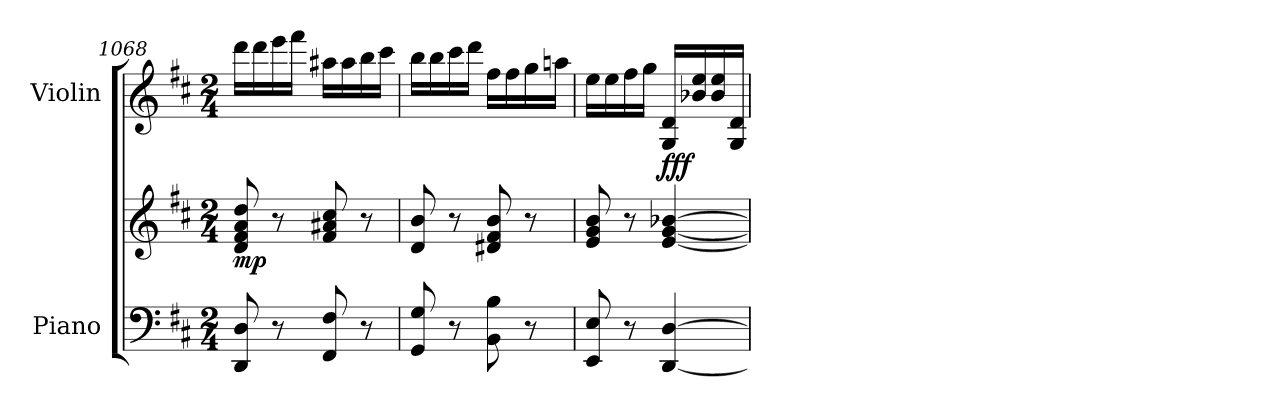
**kern	**kern	**dynam	**kern	**dynam
*part2	*part2	*part2	*part1	*part1
*staff3	*staff2	*staff2/3	*staff1	*staff1
*I"Piano	*	*	*I"Violin	*
*I'Pno.	*	*	*I'Vln.	*
!!LO:PB:g=z
*clefF4	*clefG2	*	*clefG2	*
*k[f#c#]	*k[f#c#]	*	*k[f#c#]	*
*M2/4	*M2/4	*	*M2/4	*
=1068	=1068	=1068	=1068	=1068
!	!	!LO:DY:b	!	!
8DD/ 8D/	8d/ 8f#/ 8a/ 8dd/	mp	16ddd\LL	.
.	.	.	16ddd\	.
8r	8r	.	16eee\	.
.	.	.	16fff#\JJ	.
8FF#/ 8F#/	8f#/ 8a#X/ 8cc#/	.	16aa#X\LL	.
.	.	.	16aa#\	.
8r	8r	.	16bb\	.
.	.	.	16ccc#\JJ	.
=1069	=1069	=1069	=1069	=1069
8GG/ 8G/	8d/ 8b/	.	16bb\LL	.
.	.	.	16bb\	.
8r	8r	.	16ccc#\	.
.	.	.	16ddd\JJ	.
8BB\ 8B\	8d#X/ 8f#/ 8b/	.	16ff#\LL	.
.	.	.	16ff#\	.
8r	8r	.	16gg\	.
.	.	.	16aan\JJ	.
=1070	=1070	=1070	=1070	=1070
8EE/ 8E/	8e/ 8g/ 8b/	.	16ee\LL	.
.	.	.	16ee\	.
8r	8r	.	16ff#\	.
.	.	.	16gg\JJ	.
!	!	!	!	!LO:DY:b
[4DD/ [4D/	[4e/ [4g/ [4b-X/	.	16G/ 16d/LL	fff
.	.	.	16b-X/ 16ee/	.
.	.	.	16b-/ 16ee/	.
.	.	.	16G/ 16d/JJ	.
=	=	=	=	=
*-	*-	*-	*-	*-
